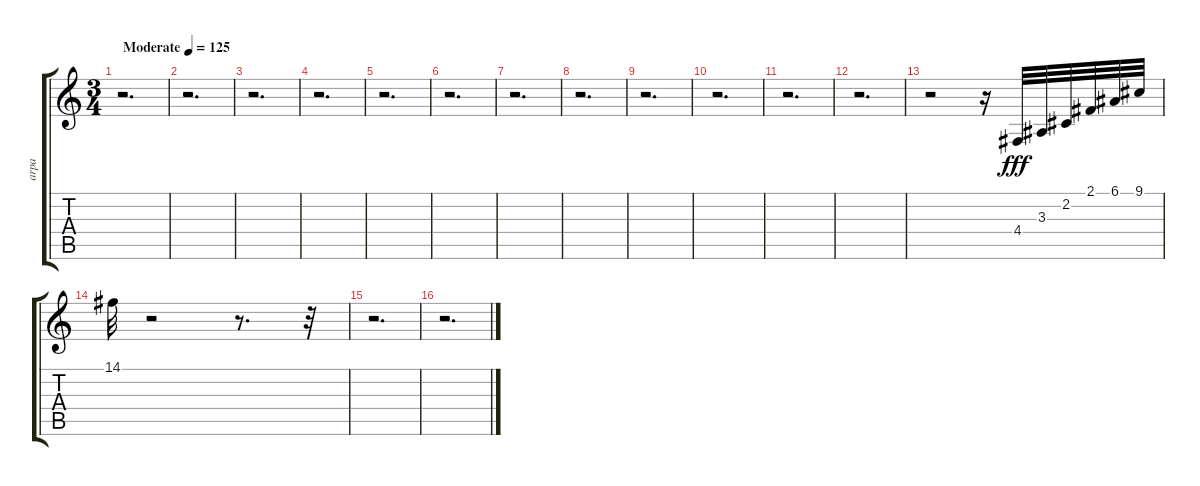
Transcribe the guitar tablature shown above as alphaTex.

\track ("arpa" "arpa") {instrument orchestralharp}
\staff {score tabs}
\tuning (E4 B3 G3 D3 A2 E2) {hide}
\ts (3 4)
\tempo (125 "Moderate")
\clef g2
\ks c
r.2{d dy fff instrument orchestralharp} |
r.2{d} |
r.2{d} |
r.2{d} |
r.2{d} |
r.2{d} |
r.2{d} |
r.2{d} |
r.2{d} |
r.2{d} |
r.2{d} |
r.2{d} |
r.2 r.16 4.4.32 3.3.32 2.2.32 2.1.32 6.1.32 9.1.32 |
14.1.32 r.2 r.8{d} r.32 |
r.2{d} |
r.2{d}
